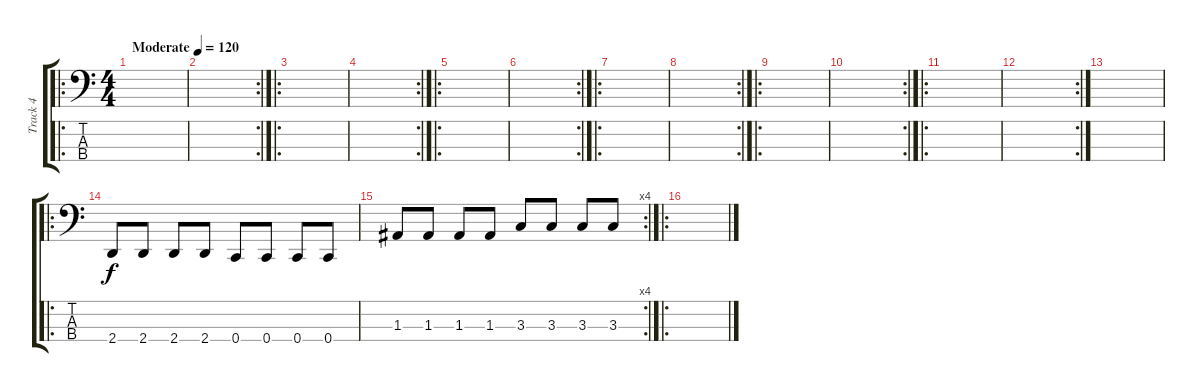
\track ("Track 4" "Track 4") {instrument electricbassfinger}
\staff {score tabs}
\tuning (G2 D2 A1 C1) {hide}
\ro
\ts (4 4)
\tempo (120 "Moderate")
\clef f4
\ks c
|
\rc 2
|
\ro
|
\rc 2
|
\ro
|
\rc 2
|
\ro
|
\rc 2
|
\ro
|
\rc 2
|
\ro
|
\rc 2
|
|
\ro
2.4.8 2.4.8 2.4.8 2.4.8 0.4.8 0.4.8 0.4.8 0.4.8 |
\rc 4
1.3.8 1.3.8 1.3.8 1.3.8 3.3.8 3.3.8 3.3.8 3.3.8 |
\ro
